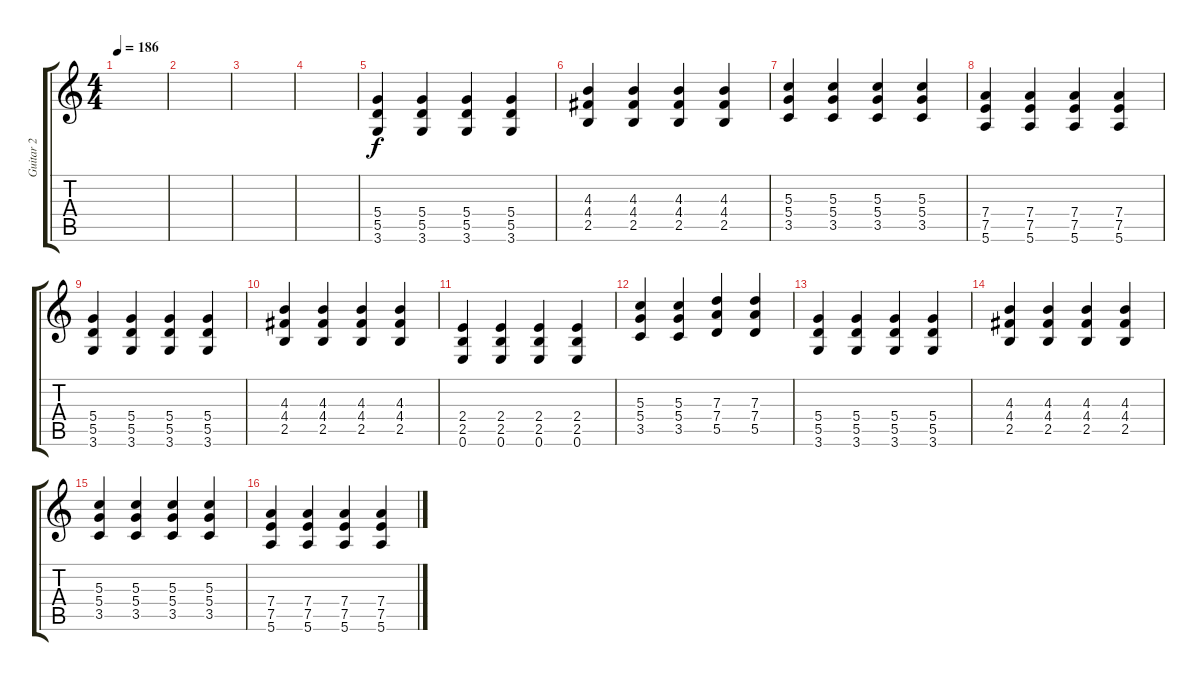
\track ("Guitar 2" "Guitar 2") {instrument distortionguitar}
\staff {score tabs}
\tuning (E4 B3 G3 D3 A2 E2) {hide}
\ts (4 4)
\tempo 186
\clef g2
\ks c
|
|
|
|
(5.4 5.5 3.6).4 (5.4 5.5 3.6).4 (5.4 5.5 3.6).4 (5.4 5.5 3.6).4 |
(4.3 4.4 2.5).4 (4.3 4.4 2.5).4 (4.3 4.4 2.5).4 (4.3 4.4 2.5).4 |
(5.3 5.4 3.5).4 (5.3 5.4 3.5).4 (5.3 5.4 3.5).4 (5.3 5.4 3.5).4 |
(7.4 7.5 5.6).4 (7.4 7.5 5.6).4 (7.4 7.5 5.6).4 (7.4 7.5 5.6).4 |
(5.4 5.5 3.6).4 (5.4 5.5 3.6).4 (5.4 5.5 3.6).4 (5.4 5.5 3.6).4 |
(4.3 4.4 2.5).4 (4.3 4.4 2.5).4 (4.3 4.4 2.5).4 (4.3 4.4 2.5).4 |
(2.4 2.5 0.6).4 (2.4 2.5 0.6).4 (2.4 2.5 0.6).4 (2.4 2.5 0.6).4 |
(5.3 5.4 3.5).4 (5.3 5.4 3.5).4 (7.3 7.4 5.5).4 (7.3 7.4 5.5).4 |
(5.4 5.5 3.6).4 (5.4 5.5 3.6).4 (5.4 5.5 3.6).4 (5.4 5.5 3.6).4 |
(4.3 4.4 2.5).4 (4.3 4.4 2.5).4 (4.3 4.4 2.5).4 (4.3 4.4 2.5).4 |
(5.3 5.4 3.5).4 (5.3 5.4 3.5).4 (5.3 5.4 3.5).4 (5.3 5.4 3.5).4 |
(7.4 7.5 5.6).4 (7.4 7.5 5.6).4 (7.4 7.5 5.6).4 (7.4 7.5 5.6).4
